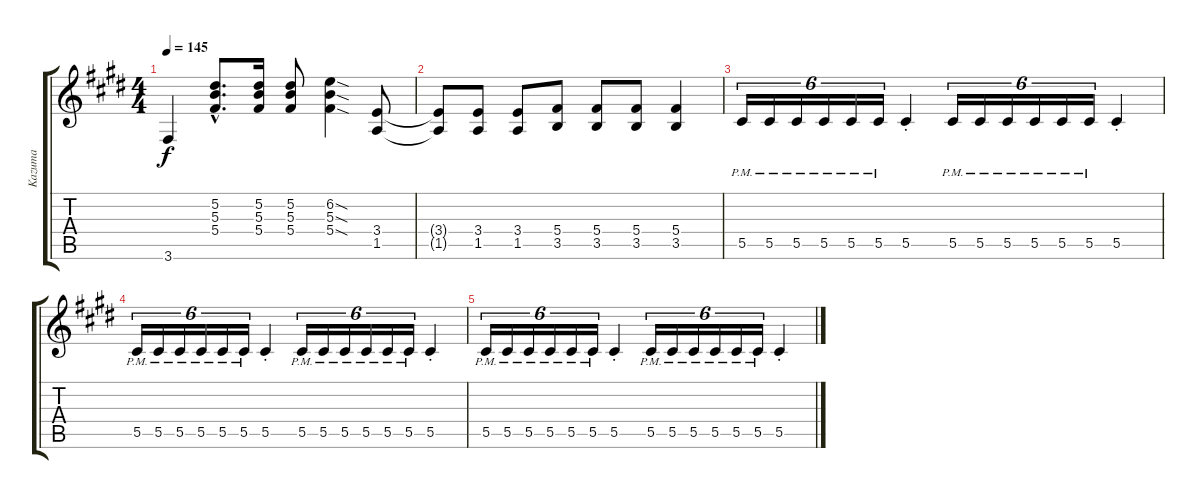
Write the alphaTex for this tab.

\track ("Kazuma" "Kazuma") {instrument distortionguitar}
\staff {score tabs}
\tuning (Eb4 Bb3 Gb3 Db3 Ab2 Eb2) {hide}
\ts (4 4)
\tempo 145
\clef g2
\ks c#minor
3.6.4{dy f} (5.2{hac} 5.3{hac} 5.4{hac}).8{d} (5.2 5.3 5.4).16 (5.2 5.3 5.4).8 (6.2{sod} 5.3{sod} 5.4{sod}).4 (3.4 1.5).8 |
(3.4{t} 1.5{t}).8 (3.4 1.5).8 (3.4 1.5).8 (5.4 3.5).8 (5.4 3.5).8 (5.4 3.5).8 (5.4 3.5).4 |
5.5{pm}.16{tu (6 4)} 5.5{pm}.16{tu (6 4)} 5.5{pm}.16{tu (6 4)} 5.5{pm}.16{tu (6 4)} 5.5{pm}.16{tu (6 4)} 5.5{pm}.16{tu (6 4)} 5.5{st}.4 5.5{pm}.16{tu (6 4)} 5.5{pm}.16{tu (6 4)} 5.5{pm}.16{tu (6 4)} 5.5{pm}.16{tu (6 4)} 5.5{pm}.16{tu (6 4)} 5.5{pm}.16{tu (6 4)} 5.5{st}.4 |
5.5{pm}.16{tu (6 4)} 5.5{pm}.16{tu (6 4)} 5.5{pm}.16{tu (6 4)} 5.5{pm}.16{tu (6 4)} 5.5{pm}.16{tu (6 4)} 5.5{pm}.16{tu (6 4)} 5.5{st}.4 5.5{pm}.16{tu (6 4)} 5.5{pm}.16{tu (6 4)} 5.5{pm}.16{tu (6 4)} 5.5{pm}.16{tu (6 4)} 5.5{pm}.16{tu (6 4)} 5.5{pm}.16{tu (6 4)} 5.5{st}.4 |
5.5{pm}.16{tu (6 4)} 5.5{pm}.16{tu (6 4)} 5.5{pm}.16{tu (6 4)} 5.5{pm}.16{tu (6 4)} 5.5{pm}.16{tu (6 4)} 5.5{pm}.16{tu (6 4)} 5.5{st}.4 5.5{pm}.16{tu (6 4)} 5.5{pm}.16{tu (6 4)} 5.5{pm}.16{tu (6 4)} 5.5{pm}.16{tu (6 4)} 5.5{pm}.16{tu (6 4)} 5.5{pm}.16{tu (6 4)} 5.5{st}.4
